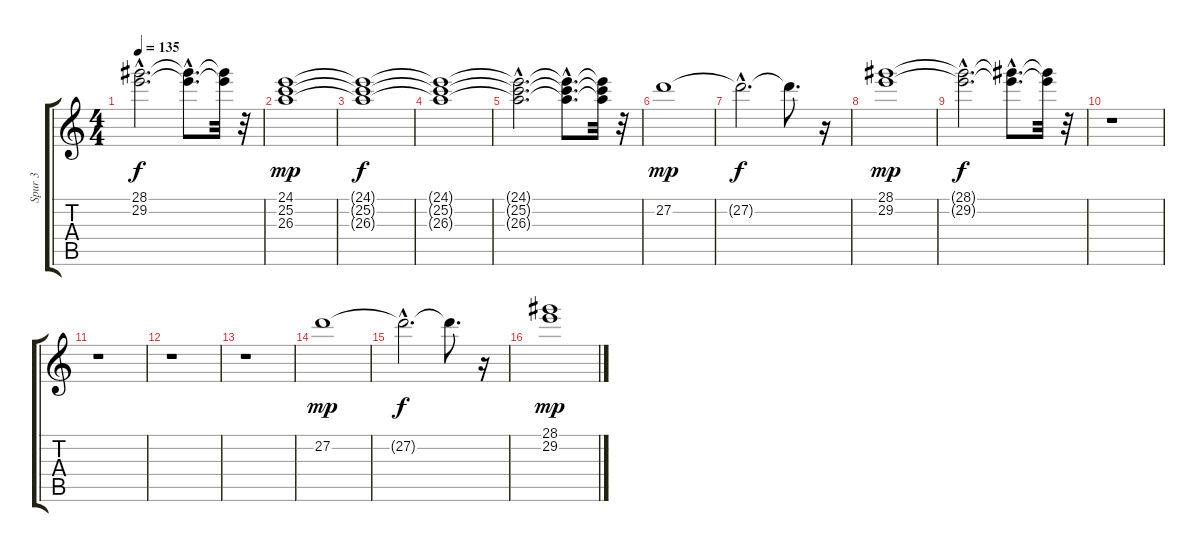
\track ("Spur 3" "Spur 3") {instrument stringensemble2}
\staff {score tabs}
\tuning (E4 B3 G3 D3 A2 E2) {hide}
\ts (4 4)
\tempo 135
\clef g2
\ks c
(28.1{hac t} 29.2{hac t}).2{d dy f} (28.1{hac t} 29.2{hac t}).8{d} (28.1{t} 29.2{t}).32 r.32 |
(24.1 25.2 26.3).1{dy mp} |
(24.1{t} 25.2{t} 26.3{t}).1{dy f} |
(24.1{t} 25.2{t} 26.3{t}).1 |
(24.1{hac t} 25.2{hac t} 26.3{hac t}).2{d} (24.1{hac t} 25.2{hac t} 26.3{hac t}).8{d} (24.1{t} 25.2{t} 26.3{t}).32 r.32 |
27.2.1{dy mp} |
27.2{hac t}.2{d dy f} 27.2{t}.8{d} r.16 |
(28.1 29.2).1{dy mp} |
(28.1{hac t} 29.2{hac t}).2{d dy f} (28.1{hac t} 29.2{hac t}).8{d} (28.1{t} 29.2{t}).32 r.32 |
r.1 |
r.1 |
r.1 |
r.1 |
27.2.1{dy mp} |
27.2{hac t}.2{d dy f} 27.2{t}.8{d} r.16 |
(28.1 29.2).1{dy mp}
